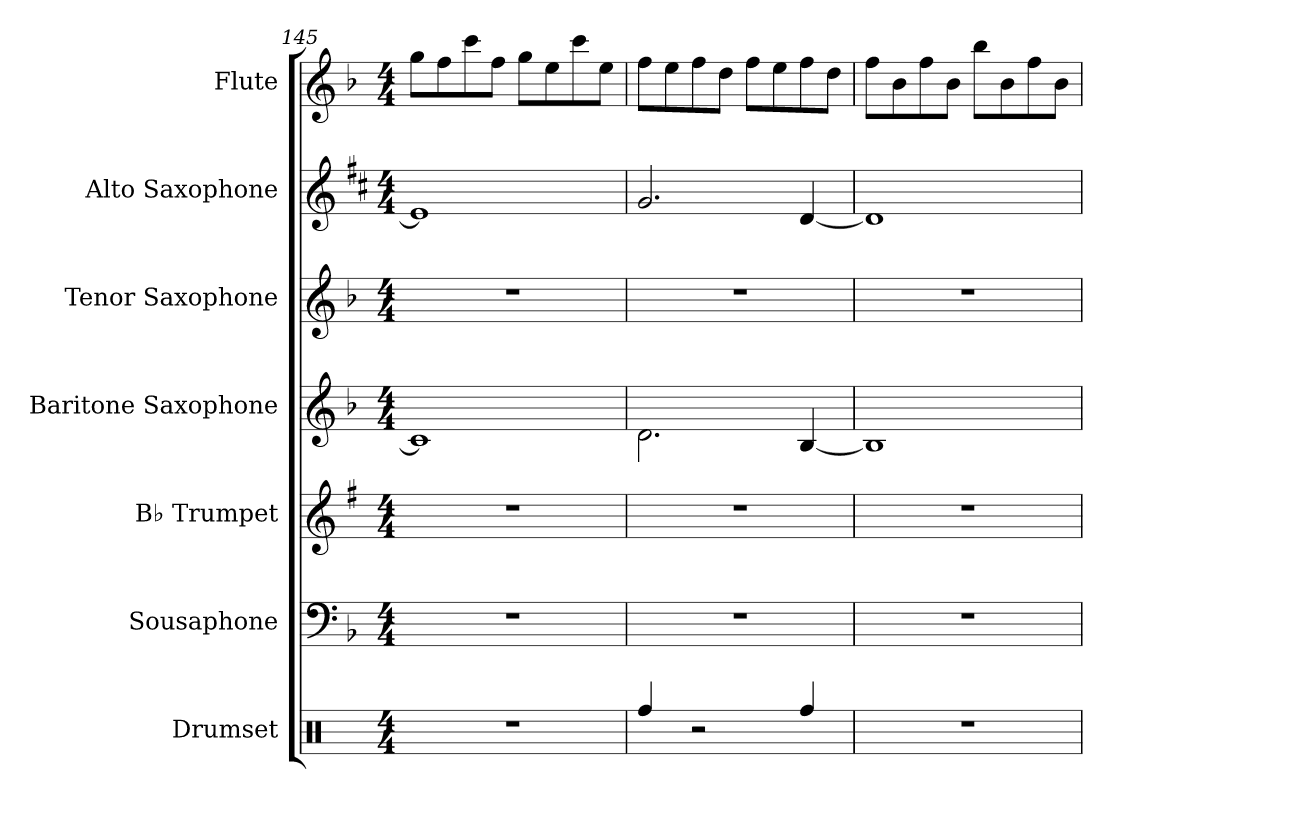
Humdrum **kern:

**kern	**kern	**kern	**kern	**kern	**kern	**kern
*part7	*part6	*part5	*part4	*part3	*part2	*part1
*staff7	*staff6	*staff5	*staff4	*staff3	*staff2	*staff1
*I"Drumset	*I"Sousaphone	*I"B♭ Trumpet	*I"Baritone Saxophone	*I"Tenor Saxophone	*I"Alto Saxophone	*I"Flute
*I'Drs.	*I'Sphn.	*I'B♭ Tpt.	*I'Bar. Sax.	*I'T. Sax.	*I'A. Sax.	*I'Fl.
*clefX	*clefF4	*clefG2	*clefG2	*clefG2	*clefG2	*clefG2
*	*	*ITrd1c2	*ITrd12c21	*ITrd8c14	*ITrd5c9	*
*k[]	*k[b-]	*k[b-]	*k[b-]	*k[b-]	*k[b-]	*k[b-]
*M4/4	*M4/4	*M4/4	*M4/4	*M4/4	*M4/4	*M4/4
=145	=145	=145	=145	=145	=145	=145
1r	1r	1r	1C]	1r	1G]	8gg\L
.	.	.	.	.	.	8ff\
.	.	.	.	.	.	8ccc\
.	.	.	.	.	.	8ff\J
.	.	.	.	.	.	8gg\L
.	.	.	.	.	.	8ee\
.	.	.	.	.	.	8ccc\
.	.	.	.	.	.	8ee\J
=146	=146	=146	=146	=146	=146	=146
4Rff/	1r	1r	2.D\	1r	2.B-/	8ff\L
.	.	.	.	.	.	8ee\
2r	.	.	.	.	.	8ff\
.	.	.	.	.	.	8dd\J
.	.	.	.	.	.	8ff\L
.	.	.	.	.	.	8ee\
4Rff/	.	.	[4BB-/	.	[4F/	8ff\
.	.	.	.	.	.	8dd\J
!!LO:PB:g=z
=147	=147	=147	=147	=147	=147	=147
1r	1r	1r	1BB-]	1r	1F]	8ff\L
.	.	.	.	.	.	8b-\
.	.	.	.	.	.	8ff\
.	.	.	.	.	.	8b-\J
.	.	.	.	.	.	8bb-\L
.	.	.	.	.	.	8b-\
.	.	.	.	.	.	8ff\
.	.	.	.	.	.	8b-\J
=	=	=	=	=	=	=
*-	*-	*-	*-	*-	*-	*-
